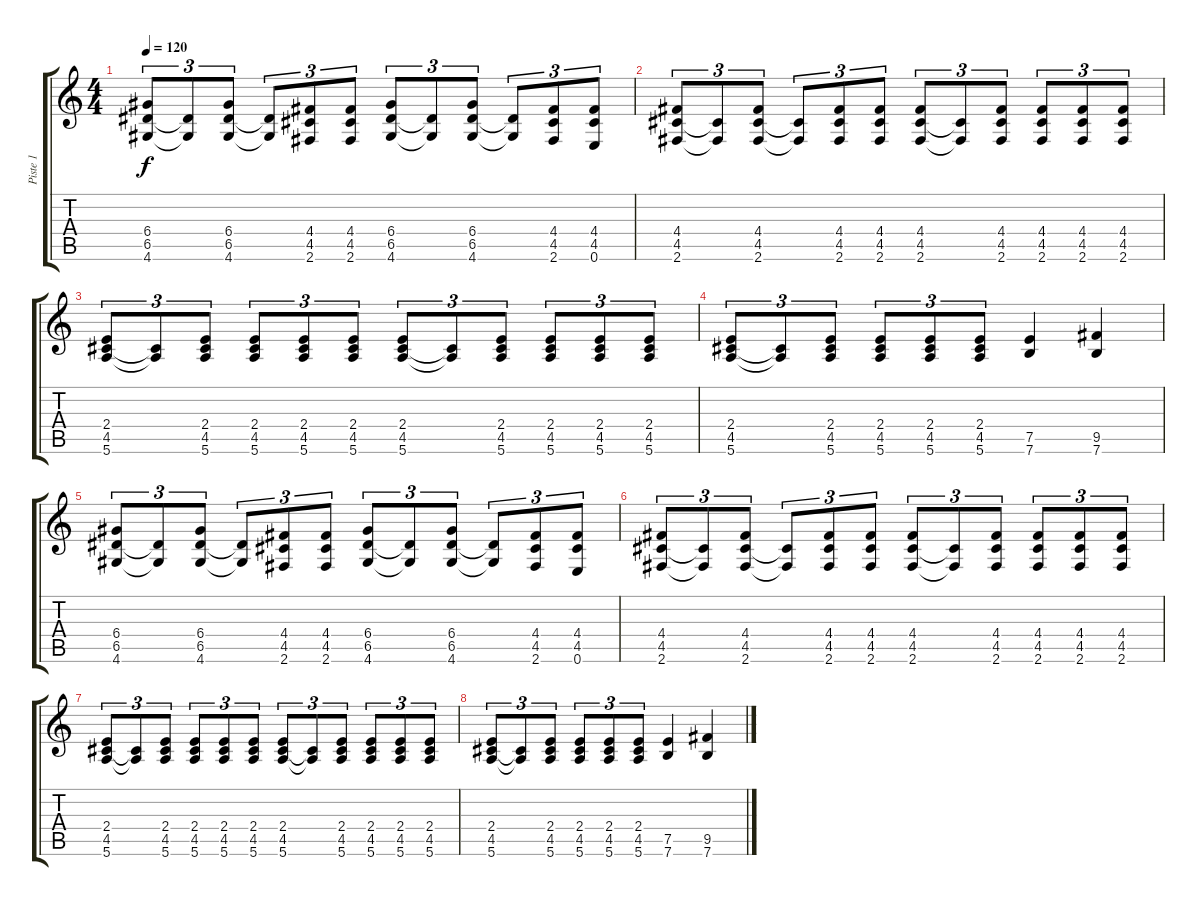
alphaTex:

\track ("Piste 1" "Piste 1") {instrument distortionguitar}
\staff {score tabs}
\tuning (E4 B3 G3 D3 A2 E2) {hide}
\ts (4 4)
\tempo 120
\clef g2
\ks c
(6.4 6.5 4.6).8{tu (3 2) dy f} (6.5{t} 4.6{t}).8{tu (3 2)} (6.4 6.5 4.6).8{tu (3 2)} (6.5{t} 4.6{t}).8{tu (3 2)} (4.4 4.5 2.6).8{tu (3 2)} (4.4 4.5 2.6).8{tu (3 2)} (6.4 6.5 4.6).8{tu (3 2)} (6.5{t} 4.6{t}).8{tu (3 2)} (6.4 6.5 4.6).8{tu (3 2)} (6.5{t} 4.6{t}).8{tu (3 2)} (4.4 4.5 2.6).8{tu (3 2)} (4.4 4.5 0.6).8{tu (3 2)} |
(4.4 4.5 2.6).8{tu (3 2)} (4.5{t} 2.6{t}).8{tu (3 2)} (4.4 4.5 2.6).8{tu (3 2)} (4.5{t} 2.6{t}).8{tu (3 2)} (4.4 4.5 2.6).8{tu (3 2)} (4.4 4.5 2.6).8{tu (3 2)} (4.4 4.5 2.6).8{tu (3 2)} (4.5{t} 2.6{t}).8{tu (3 2)} (4.4 4.5 2.6).8{tu (3 2)} (4.4 4.5 2.6).8{tu (3 2)} (4.4 4.5 2.6).8{tu (3 2)} (4.4 4.5 2.6).8{tu (3 2)} |
(2.4 4.5 5.6).8{tu (3 2)} (4.5{t} 5.6{t}).8{tu (3 2)} (2.4 4.5 5.6).8{tu (3 2)} (2.4 4.5 5.6).8{tu (3 2)} (2.4 4.5 5.6).8{tu (3 2)} (2.4 4.5 5.6).8{tu (3 2)} (2.4 4.5 5.6).8{tu (3 2)} (4.5{t} 5.6{t}).8{tu (3 2)} (2.4 4.5 5.6).8{tu (3 2)} (2.4 4.5 5.6).8{tu (3 2)} (2.4 4.5 5.6).8{tu (3 2)} (2.4 4.5 5.6).8{tu (3 2)} |
(2.4 4.5 5.6).8{tu (3 2)} (4.5{t} 5.6{t}).8{tu (3 2)} (2.4 4.5 5.6).8{tu (3 2)} (2.4 4.5 5.6).8{tu (3 2)} (2.4 4.5 5.6).8{tu (3 2)} (2.4 4.5 5.6).8{tu (3 2)} (7.5 7.6).4 (9.5 7.6).4 |
(6.4 6.5 4.6).8{tu (3 2)} (6.5{t} 4.6{t}).8{tu (3 2)} (6.4 6.5 4.6).8{tu (3 2)} (6.5{t} 4.6{t}).8{tu (3 2)} (4.4 4.5 2.6).8{tu (3 2)} (4.4 4.5 2.6).8{tu (3 2)} (6.4 6.5 4.6).8{tu (3 2)} (6.5{t} 4.6{t}).8{tu (3 2)} (6.4 6.5 4.6).8{tu (3 2)} (6.5{t} 4.6{t}).8{tu (3 2)} (4.4 4.5 2.6).8{tu (3 2)} (4.4 4.5 0.6).8{tu (3 2)} |
(4.4 4.5 2.6).8{tu (3 2)} (4.5{t} 2.6{t}).8{tu (3 2)} (4.4 4.5 2.6).8{tu (3 2)} (4.5{t} 2.6{t}).8{tu (3 2)} (4.4 4.5 2.6).8{tu (3 2)} (4.4 4.5 2.6).8{tu (3 2)} (4.4 4.5 2.6).8{tu (3 2)} (4.5{t} 2.6{t}).8{tu (3 2)} (4.4 4.5 2.6).8{tu (3 2)} (4.4 4.5 2.6).8{tu (3 2)} (4.4 4.5 2.6).8{tu (3 2)} (4.4 4.5 2.6).8{tu (3 2)} |
(2.4 4.5 5.6).8{tu (3 2)} (4.5{t} 5.6{t}).8{tu (3 2)} (2.4 4.5 5.6).8{tu (3 2)} (2.4 4.5 5.6).8{tu (3 2)} (2.4 4.5 5.6).8{tu (3 2)} (2.4 4.5 5.6).8{tu (3 2)} (2.4 4.5 5.6).8{tu (3 2)} (4.5{t} 5.6{t}).8{tu (3 2)} (2.4 4.5 5.6).8{tu (3 2)} (2.4 4.5 5.6).8{tu (3 2)} (2.4 4.5 5.6).8{tu (3 2)} (2.4 4.5 5.6).8{tu (3 2)} |
(2.4 4.5 5.6).8{tu (3 2)} (4.5{t} 5.6{t}).8{tu (3 2)} (2.4 4.5 5.6).8{tu (3 2)} (2.4 4.5 5.6).8{tu (3 2)} (2.4 4.5 5.6).8{tu (3 2)} (2.4 4.5 5.6).8{tu (3 2)} (7.5 7.6).4 (9.5 7.6).4
